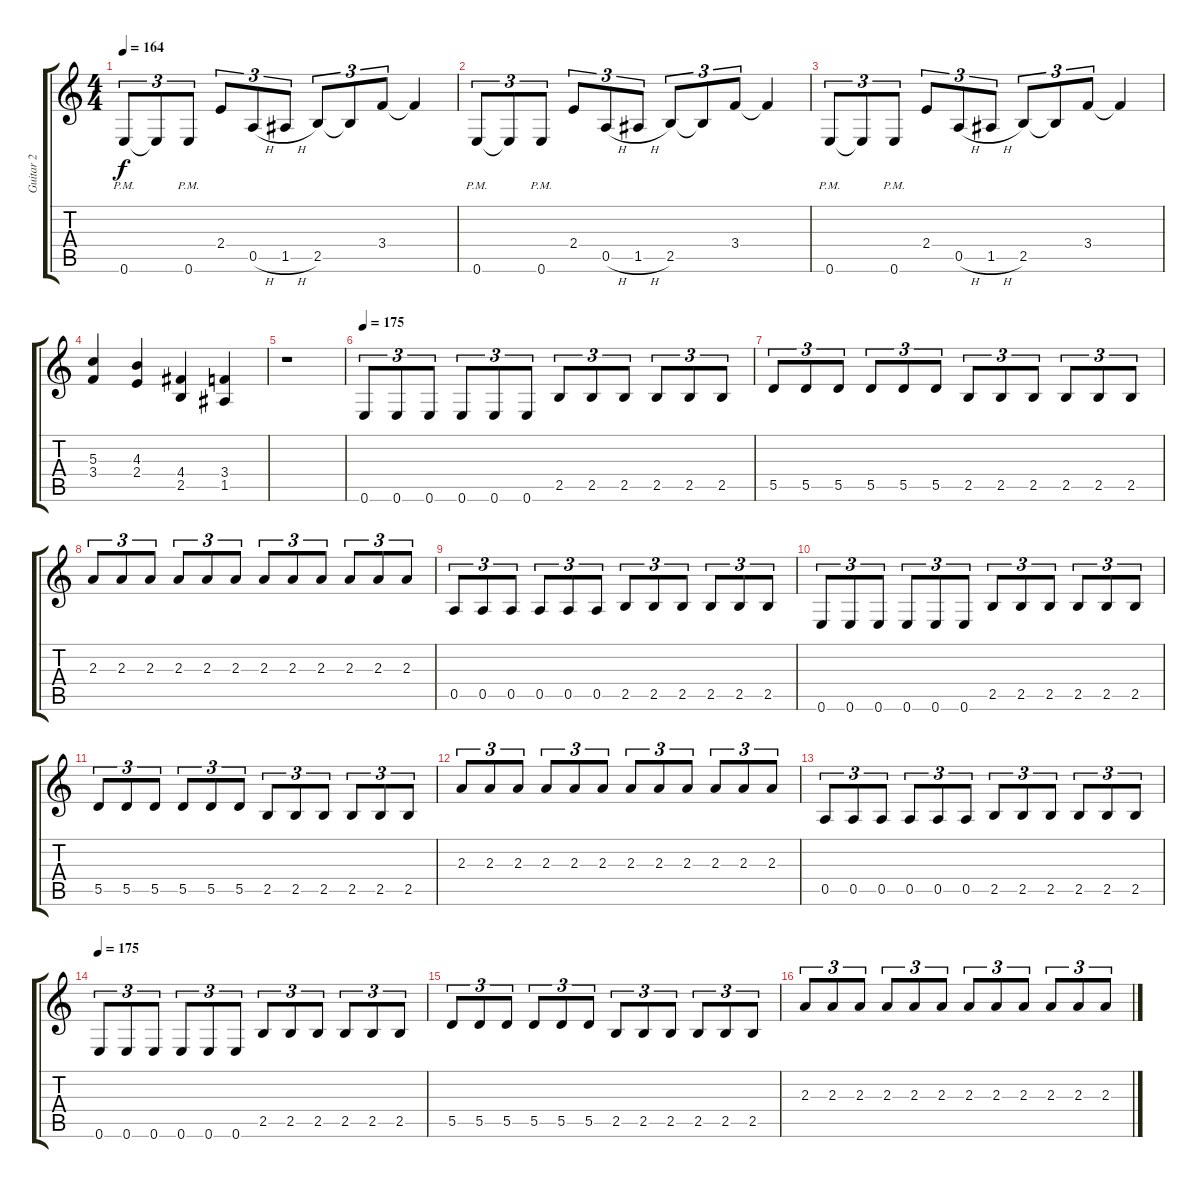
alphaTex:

\track ("Guitar 2" "Guitar 2") {instrument distortionguitar}
\staff {score tabs}
\tuning (E4 B3 G3 D3 A2 E2) {hide}
\ts (4 4)
\tempo 164
\clef g2
\ks c
0.6{pm}.8{tu (3 2) dy f} 0.6{t}.8{tu (3 2)} 0.6{pm}.8{tu (3 2)} 2.4.8{tu (3 2)} 0.5{h}.8{tu (3 2)} 1.5{h}.8{tu (3 2)} 2.5.8{tu (3 2)} 2.5{t}.8{tu (3 2)} 3.4.8{tu (3 2)} 3.4{t}.4 |
0.6{pm}.8{tu (3 2)} 0.6{t}.8{tu (3 2)} 0.6{pm}.8{tu (3 2)} 2.4.8{tu (3 2)} 0.5{h}.8{tu (3 2)} 1.5{h}.8{tu (3 2)} 2.5.8{tu (3 2)} 2.5{t}.8{tu (3 2)} 3.4.8{tu (3 2)} 3.4{t}.4 |
0.6{pm}.8{tu (3 2)} 0.6{t}.8{tu (3 2)} 0.6{pm}.8{tu (3 2)} 2.4.8{tu (3 2)} 0.5{h}.8{tu (3 2)} 1.5{h}.8{tu (3 2)} 2.5.8{tu (3 2)} 2.5{t}.8{tu (3 2)} 3.4.8{tu (3 2)} 3.4{t}.4 |
(5.3 3.4).4 (4.3 2.4).4 (4.4 2.5).4 (3.4 1.5).4 |
r.1 |
\tempo 175
0.6.8{tu (3 2)} 0.6.8{tu (3 2)} 0.6.8{tu (3 2)} 0.6.8{tu (3 2)} 0.6.8{tu (3 2)} 0.6.8{tu (3 2)} 2.5.8{tu (3 2)} 2.5.8{tu (3 2)} 2.5.8{tu (3 2)} 2.5.8{tu (3 2)} 2.5.8{tu (3 2)} 2.5.8{tu (3 2)} |
5.5.8{tu (3 2)} 5.5.8{tu (3 2)} 5.5.8{tu (3 2)} 5.5.8{tu (3 2)} 5.5.8{tu (3 2)} 5.5.8{tu (3 2)} 2.5.8{tu (3 2)} 2.5.8{tu (3 2)} 2.5.8{tu (3 2)} 2.5.8{tu (3 2)} 2.5.8{tu (3 2)} 2.5.8{tu (3 2)} |
2.3.8{tu (3 2)} 2.3.8{tu (3 2)} 2.3.8{tu (3 2)} 2.3.8{tu (3 2)} 2.3.8{tu (3 2)} 2.3.8{tu (3 2)} 2.3.8{tu (3 2)} 2.3.8{tu (3 2)} 2.3.8{tu (3 2)} 2.3.8{tu (3 2)} 2.3.8{tu (3 2)} 2.3.8{tu (3 2)} |
0.5.8{tu (3 2)} 0.5.8{tu (3 2)} 0.5.8{tu (3 2)} 0.5.8{tu (3 2)} 0.5.8{tu (3 2)} 0.5.8{tu (3 2)} 2.5.8{tu (3 2)} 2.5.8{tu (3 2)} 2.5.8{tu (3 2)} 2.5.8{tu (3 2)} 2.5.8{tu (3 2)} 2.5.8{tu (3 2)} |
0.6.8{tu (3 2)} 0.6.8{tu (3 2)} 0.6.8{tu (3 2)} 0.6.8{tu (3 2)} 0.6.8{tu (3 2)} 0.6.8{tu (3 2)} 2.5.8{tu (3 2)} 2.5.8{tu (3 2)} 2.5.8{tu (3 2)} 2.5.8{tu (3 2)} 2.5.8{tu (3 2)} 2.5.8{tu (3 2)} |
5.5.8{tu (3 2)} 5.5.8{tu (3 2)} 5.5.8{tu (3 2)} 5.5.8{tu (3 2)} 5.5.8{tu (3 2)} 5.5.8{tu (3 2)} 2.5.8{tu (3 2)} 2.5.8{tu (3 2)} 2.5.8{tu (3 2)} 2.5.8{tu (3 2)} 2.5.8{tu (3 2)} 2.5.8{tu (3 2)} |
2.3.8{tu (3 2)} 2.3.8{tu (3 2)} 2.3.8{tu (3 2)} 2.3.8{tu (3 2)} 2.3.8{tu (3 2)} 2.3.8{tu (3 2)} 2.3.8{tu (3 2)} 2.3.8{tu (3 2)} 2.3.8{tu (3 2)} 2.3.8{tu (3 2)} 2.3.8{tu (3 2)} 2.3.8{tu (3 2)} |
0.5.8{tu (3 2)} 0.5.8{tu (3 2)} 0.5.8{tu (3 2)} 0.5.8{tu (3 2)} 0.5.8{tu (3 2)} 0.5.8{tu (3 2)} 2.5.8{tu (3 2)} 2.5.8{tu (3 2)} 2.5.8{tu (3 2)} 2.5.8{tu (3 2)} 2.5.8{tu (3 2)} 2.5.8{tu (3 2)} |
\tempo 175
0.6.8{tu (3 2)} 0.6.8{tu (3 2)} 0.6.8{tu (3 2)} 0.6.8{tu (3 2)} 0.6.8{tu (3 2)} 0.6.8{tu (3 2)} 2.5.8{tu (3 2)} 2.5.8{tu (3 2)} 2.5.8{tu (3 2)} 2.5.8{tu (3 2)} 2.5.8{tu (3 2)} 2.5.8{tu (3 2)} |
5.5.8{tu (3 2)} 5.5.8{tu (3 2)} 5.5.8{tu (3 2)} 5.5.8{tu (3 2)} 5.5.8{tu (3 2)} 5.5.8{tu (3 2)} 2.5.8{tu (3 2)} 2.5.8{tu (3 2)} 2.5.8{tu (3 2)} 2.5.8{tu (3 2)} 2.5.8{tu (3 2)} 2.5.8{tu (3 2)} |
2.3.8{tu (3 2)} 2.3.8{tu (3 2)} 2.3.8{tu (3 2)} 2.3.8{tu (3 2)} 2.3.8{tu (3 2)} 2.3.8{tu (3 2)} 2.3.8{tu (3 2)} 2.3.8{tu (3 2)} 2.3.8{tu (3 2)} 2.3.8{tu (3 2)} 2.3.8{tu (3 2)} 2.3.8{tu (3 2)}
